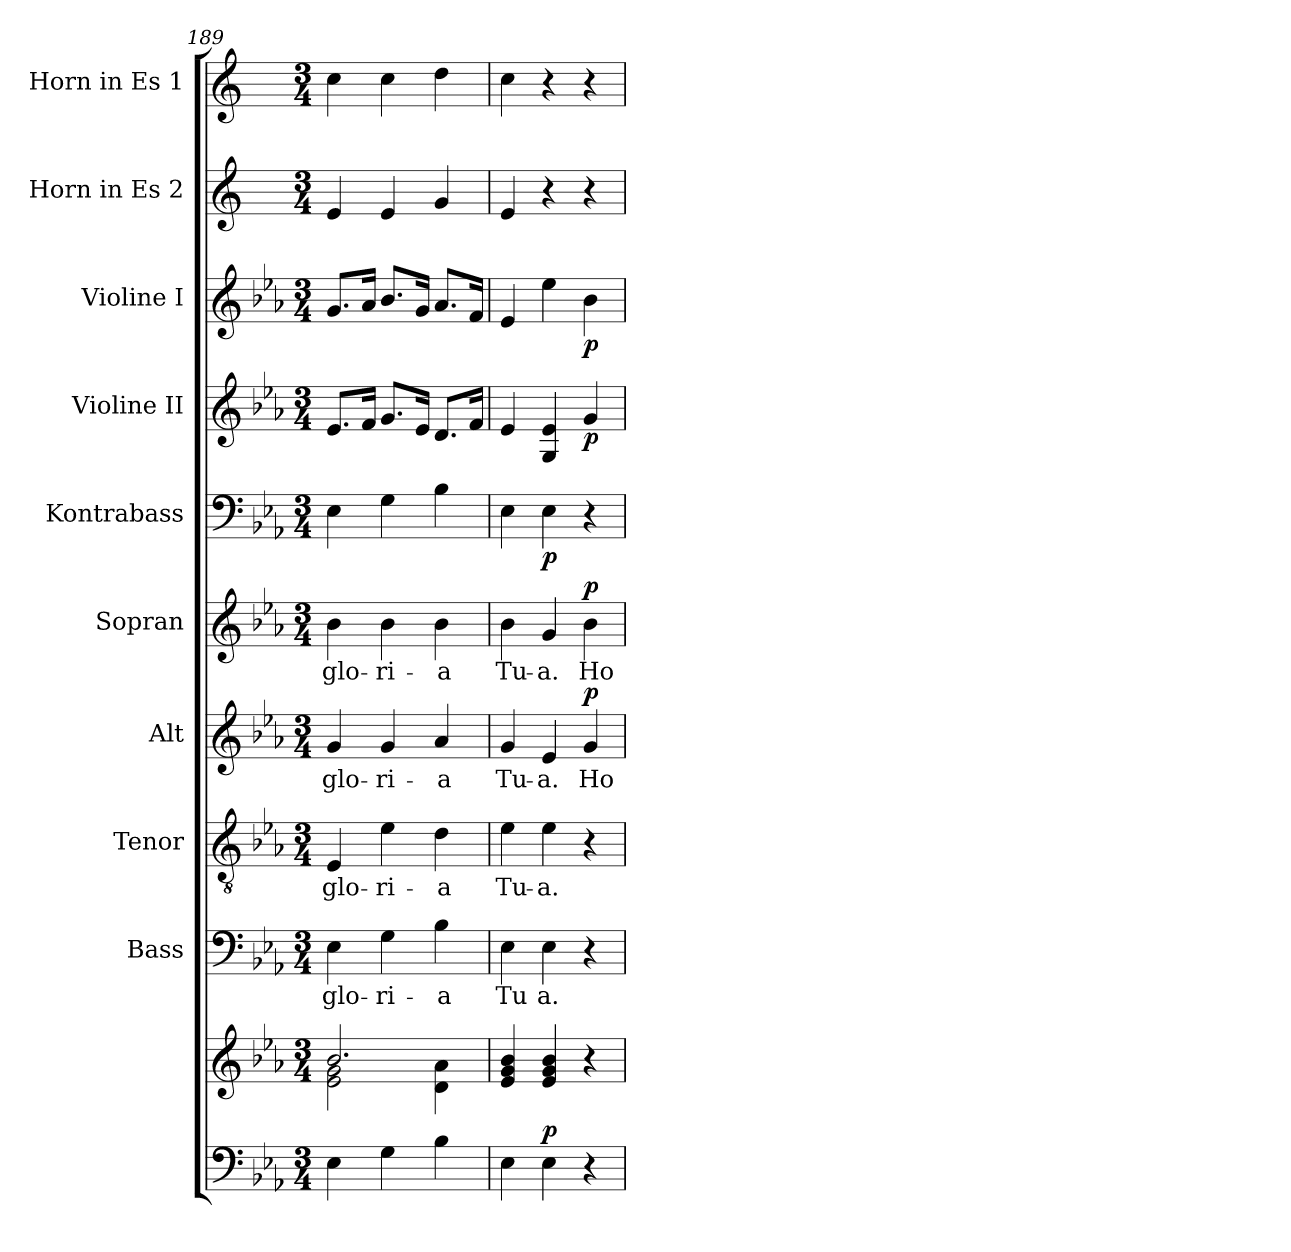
**kern	**kern	**dynam	**kern	**text	**kern	**text	**kern	**text	**dynam	**kern	**text	**dynam	**kern	**dynam	**kern	**dynam	**kern	**dynam	**kern	**kern
*part10	*part10	*part10	*part9	*part9	*part8	*part8	*part7	*part7	*part7	*part6	*part6	*part6	*part5	*part5	*part4	*part4	*part3	*part3	*part2	*part1
*staff11	*staff10	*staff10/11	*staff9	*staff9	*staff8	*staff8	*staff7	*staff7	*staff7	*staff6	*staff6	*staff6	*staff5	*staff5	*staff4	*staff4	*staff3	*staff3	*staff2	*staff1
*	*	*	*I"Bass	*	*I"Tenor	*	*I"Alt	*	*	*I"Sopran	*	*	*I"Kontrabass	*	*I"Violine II	*	*I"Violine I	*	*I"Horn in Es 2	*I"Horn in Es 1
*	*	*	*I'B.	*	*I'T.	*	*I'A.	*	*	*I'S.	*	*	*I'Kb.	*	*I'Vl. II	*	*I'Vl. I	*	*I'Hr. Es 2	*I'Hr. Es 1
!!LO:PB:g=z
*clefF4	*clefG2	*	*clefF4	*	*clefGv2	*	*clefG2	*	*	*clefG2	*	*	*clefF4	*	*clefG2	*	*clefG2	*	*clefG2	*clefG2
*	*	*	*	*	*	*	*	*	*	*	*	*	*ITrd7c12	*	*	*	*	*	*ITrd5c9	*ITrd5c9
*k[b-e-a-]	*k[b-e-a-]	*	*k[b-e-a-]	*	*k[b-e-a-]	*	*k[b-e-a-]	*	*	*k[b-e-a-]	*	*	*k[b-e-a-]	*	*k[b-e-a-]	*	*k[b-e-a-]	*	*k[b-e-a-]	*k[b-e-a-]
*E-:	*E-:	*	*E-:	*	*E-:	*	*E-:	*	*	*E-:	*	*	*E-:	*	*E-:	*	*E-:	*	*E-:	*E-:
*M3/4	*M3/4	*	*M3/4	*	*M3/4	*	*M3/4	*	*	*M3/4	*	*	*M3/4	*	*M3/4	*	*M3/4	*	*M3/4	*M3/4
=189	=189	=189	=189	=189	=189	=189	=189	=189	=189	=189	=189	=189	=189	=189	=189	=189	=189	=189	=189	=189
*	*^	*	*	*	*	*	*	*	*	*	*	*	*	*	*	*	*	*	*	*
!	!	!	!	!	!LO:LY:b	!	!LO:LY:b	!	!LO:LY:b	!	!	!LO:LY:b	!	!	!	!	!	!	!	!	!
4E-\	2.b-/	2e-\ 2g\	.	4E-\	glo-	4E-/	glo-	4g/	glo-	.	4b-\	glo-	.	4EE-\	.	8.e-/L	.	8.g/L	.	4G/	4e-\
.	.	.	.	.	.	.	.	.	.	.	.	.	.	.	.	16f/Jk	.	16a-/Jk	.	.	.
!	!	!	!	!	!LO:LY:b	!	!LO:LY:b	!	!LO:LY:b	!	!	!LO:LY:b	!	!	!	!	!	!	!	!	!
4G\	.	.	.	4G\	-ri-	4e-\	-ri-	4g/	-ri-	.	4b-\	-ri-	.	4GG\	.	8.g/L	.	8.b-/L	.	4G/	4e-\
.	.	.	.	.	.	.	.	.	.	.	.	.	.	.	.	16e-/Jk	.	16g/Jk	.	.	.
!	!	!	!	!	!LO:LY:b	!	!LO:LY:b	!	!LO:LY:b	!	!	!LO:LY:b	!	!	!	!	!	!	!	!	!
4B-\	.	4d\ 4a-\	.	4B-\	-a	4d\	-a	4a-/	-a	.	4b-\	-a	.	4BB-\	.	8.d/L	.	8.a-/L	.	4B-/	4f\
.	.	.	.	.	.	.	.	.	.	.	.	.	.	.	.	16f/Jk	.	16f/Jk	.	.	.
*	*v	*v	*	*	*	*	*	*	*	*	*	*	*	*	*	*	*	*	*	*	*
=190	=190	=190	=190	=190	=190	=190	=190	=190	=190	=190	=190	=190	=190	=190	=190	=190	=190	=190	=190	=190
!	!	!	!	!LO:LY:b	!	!LO:LY:b	!	!LO:LY:b	!	!	!LO:LY:b	!	!	!	!	!	!	!	!	!
4E-\	4e-/ 4g/ 4b-/	.	4E-\	Tu	4e-\	Tu-	4g/	Tu-	.	4b-\	Tu-	.	4EE-\	.	4e-/	.	4e-/	.	4G/	4e-\
!	!	!LO:DY:a=2	!	!LO:LY:b	!	!LO:LY:b	!	!LO:LY:b	!	!	!LO:LY:b	!	!	!LO:DY:b	!	!	!	!	!	!
4E-\	4e-/ 4g/ 4b-/	p	4E-\	a.	4e-\	-a.	4e-/	-a.	.	4g/	-a.	.	4EE-\	p	4G/ 4e-/	.	4ee-\	.	4r	4r
!	!	!	!	!	!	!	!	!LO:LY:b	!LO:DY:a	!	!LO:LY:b	!LO:DY:a	!	!	!	!LO:DY:b	!	!LO:DY:b	!	!
4r	4r	.	4r	.	4r	.	4g/	Ho-	p	4b-\	Ho-	p	4r	.	4g/	p	4b-\	p	4r	4r
=	=	=	=	=	=	=	=	=	=	=	=	=	=	=	=	=	=	=	=	=
*-	*-	*-	*-	*-	*-	*-	*-	*-	*-	*-	*-	*-	*-	*-	*-	*-	*-	*-	*-	*-
